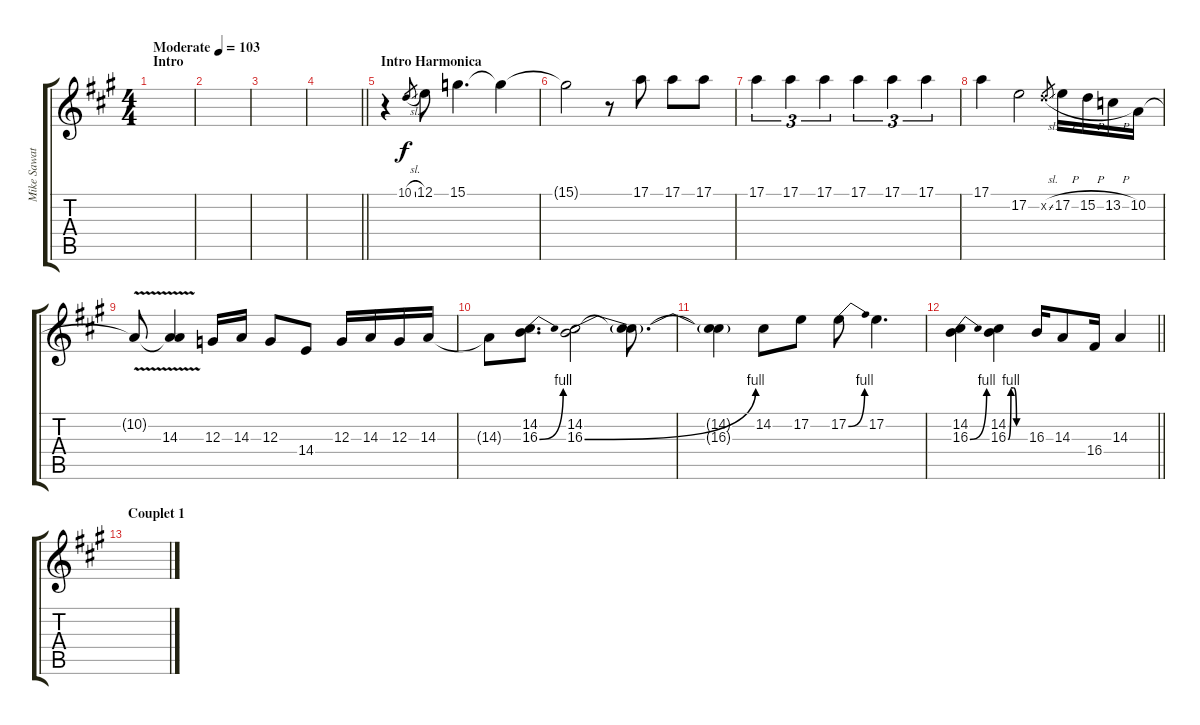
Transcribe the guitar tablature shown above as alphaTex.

\track ("Mike Sawatzky harmonica" "Mike Sawat") {instrument harmonica}
\staff {score tabs}
\tuning (E4 B3 G3 D3 A2 E2) {hide}
\ts (4 4)
\section ("" "Intro")
\tempo (103 "Moderate")
\clef g2
\ks a
|
|
|
\barLineRight lightlight
|
\section ("" "Intro Harmonica")
r.4 10.1{sl}.8{gr} 12.1.8 15.1.4{d} 15.1{t}.4 |
15.1{t}.2 r.8 17.1.8 17.1.8 17.1.8 |
17.1.4{tu (3 2)} 17.1.4{tu (3 2)} 17.1.4{tu (3 2)} 17.1.4{tu (3 2)} 17.1.4{tu (3 2)} 17.1.4{tu (3 2)} |
17.1.4 17.2.2 15.2{sl x}.8{gr} 17.2{h}.16 15.2{h}.16 13.2{h}.16 10.2.16 |
10.2{v t}.8 (10.2{t} 14.3).4 12.3.16 14.3.16 12.3.8 14.4.8 12.3.16 14.3.16 12.3.16 14.3.16 |
14.3{t}.8 (14.2 16.3{be (bend 0 0 60 4)}).8{d} (14.2 16.3{be (bend 0 0 60 4)}).2 (14.2{t} 16.3{t}).8{d} |
(14.2{t} 16.3{t}).4 14.2.8 17.2.8 17.2{be (bend 0 0 60 4)}.8 17.2.4{d} |
\barLineRight lightlight
(14.2 16.3{be (bend 0 0 60 4)}).4 (14.2 16.3{be (custom 0 0 10 4 20 4 30 0 60 0)}).4 16.3.16 14.3.8 16.4.16 14.3.4 |
\section ("" "Couplet 1")
